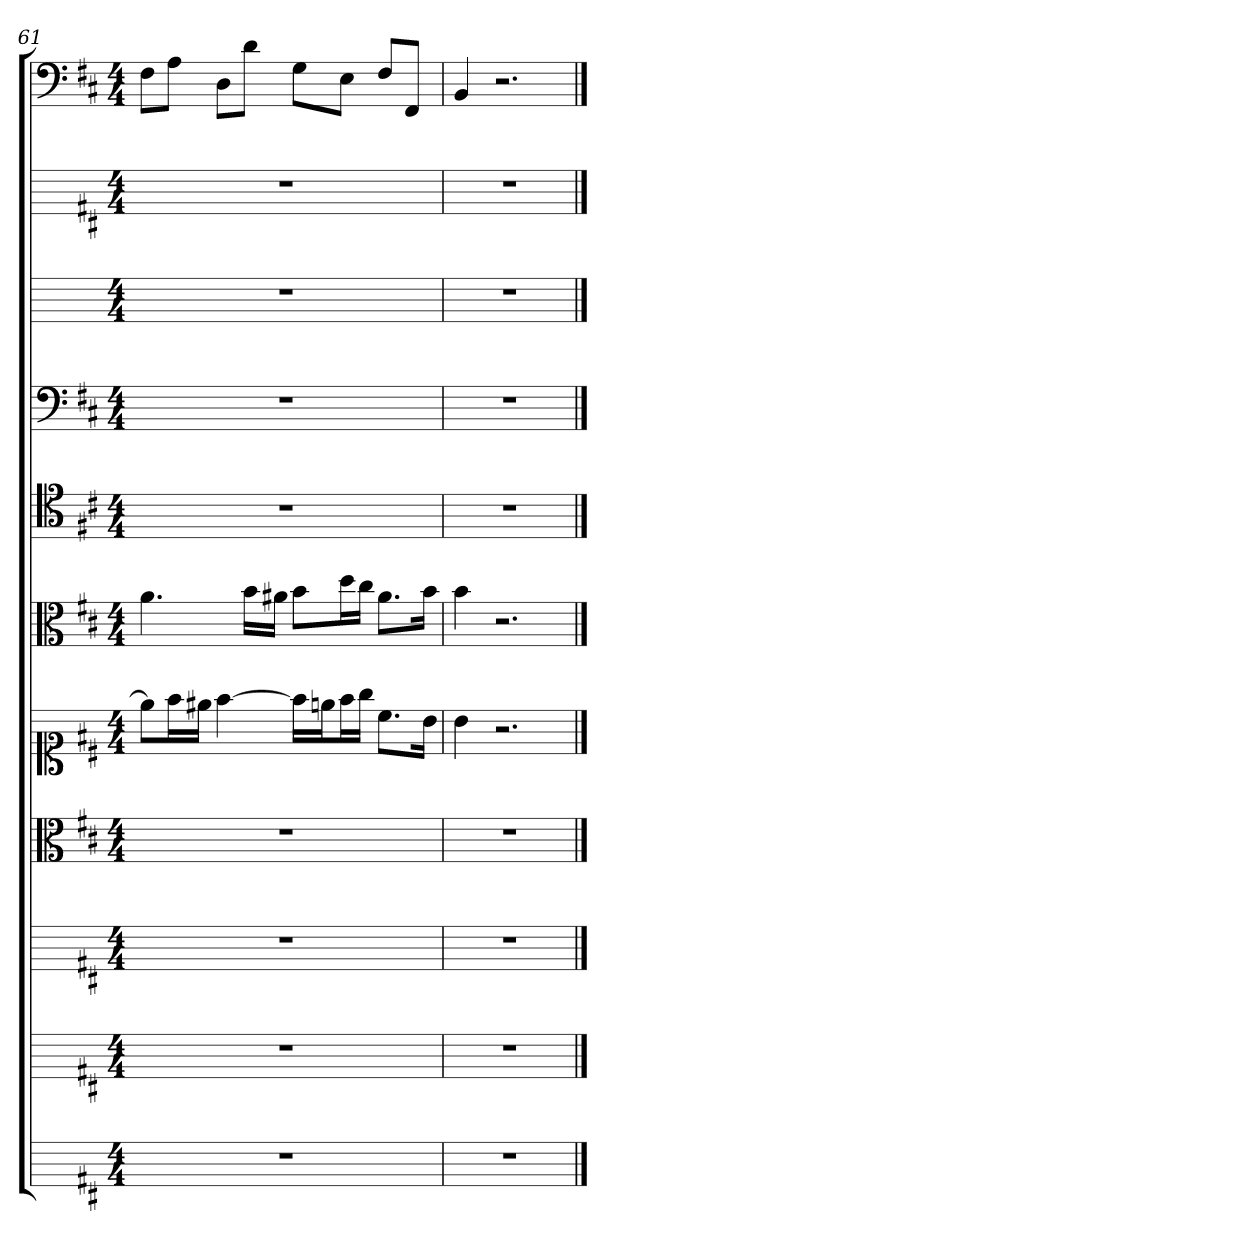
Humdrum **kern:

**kern	**kern	**kern	**kern	**kern	**kern	**kern	**kern	**kern	**kern	**kern
*part11	*part10	*part9	*part8	*part7	*part6	*part5	*part4	*part3	*part2	*part1
*staff11	*staff10	*staff9	*staff8	*staff7	*staff6	*staff5	*staff4	*staff3	*staff2	*staff1
*	*	*	*clefC3	*clefC1	*clefC3	*clefC4	*clefF4	*	*	*clefF4
*k[f#c#]	*k[f#c#]	*k[f#c#]	*k[f#c#]	*k[f#c#]	*k[f#c#]	*k[f#c#]	*k[f#c#]	*k[]	*k[f#c#]	*k[f#c#]
*D:	*D:	*D:	*D:	*D:	*D:	*D:	*D:	*	*D:	*D:
*M4/4	*M4/4	*M4/4	*M4/4	*M4/4	*M4/4	*M4/4	*M4/4	*M4/4	*M4/4	*M4/4
=61	=61	=61	=61	=61	=61	=61	=61	=61	=61	=61
1r	1r	1r	1r	8ee\L]	4.a	1r	1r	1r	1r	8F#\L
.	.	.	.	16ff#\L	.	.	.	.	.	8A\J
.	.	.	.	16ee#X\JJ	.	.	.	.	.	.
.	.	.	.	[4ff#	.	.	.	.	.	8D\L
.	.	.	.	.	16b\LL	.	.	.	.	8d\J
.	.	.	.	.	16a#X\JJ	.	.	.	.	.
.	.	.	.	16ff#\LL]	8b\L	.	.	.	.	8G\L
.	.	.	.	16een\J	.	.	.	.	.	.
.	.	.	.	16ff#\L	16dd\L	.	.	.	.	8E\J
.	.	.	.	16gg\JJ	16cc#\JJ	.	.	.	.	.
.	.	.	.	8.cc#\L	8.a#\L	.	.	.	.	8F#/L
.	.	.	.	.	.	.	.	.	.	8FF#/J
.	.	.	.	16b\Jk	16b\Jk	.	.	.	.	.
=62	=62	=62	=62	=62	=62	=62	=62	=62	=62	=62
1r	1r	1r	1r	4b	4b	1r	1r	1r	1r	4BB
.	.	.	.	2.r	2.r	.	.	.	.	2.r
==	==	==	==	==	==	==	==	==	==	==
*-	*-	*-	*-	*-	*-	*-	*-	*-	*-	*-
